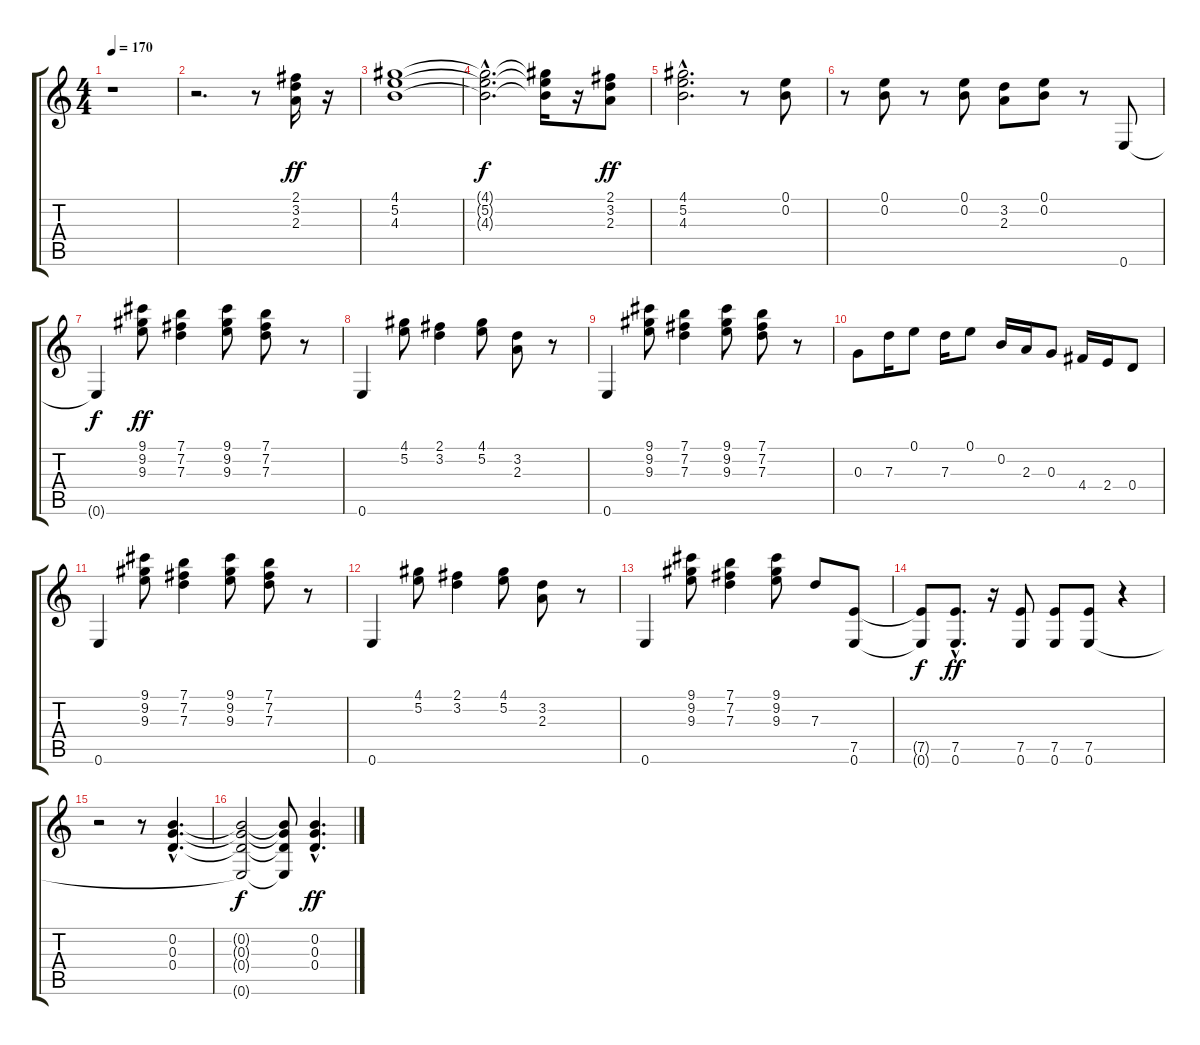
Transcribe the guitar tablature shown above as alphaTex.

\track "" {instrument overdrivenguitar}
\staff {score tabs}
\tuning (E4 B3 G3 D3 A2 E2) {hide}
\ts (4 4)
\tempo 170
\clef g2
\ks c
r.1{dy f} |
r.2{d} r.8 (2.1 3.2 2.3).16{dy ff} r.16 |
(4.1 5.2 4.3).1 |
(4.1{hac t} 5.2{hac t} 4.3{hac t}).2{d dy f} (4.1{t} 5.2{t} 4.3{t}).16 r.16 (2.1 3.2 2.3).8{dy ff} |
(4.1{hac} 5.2{hac} 4.3{hac}).2{d} r.8 (0.1 0.2).8 |
r.8 (0.1 0.2).8 r.8 (0.1 0.2).8 (3.2 2.3).8 (0.1 0.2).8 r.8 0.6.8 |
0.6{t}.4{dy f} (9.1 9.2 9.3).8{dy ff} (7.1 7.2 7.3).4 (9.1 9.2 9.3).8 (7.1 7.2 7.3).8 r.8 |
0.6.4 (4.1 5.2).8 (2.1 3.2).4 (4.1 5.2).8 (3.2 2.3).8 r.8 |
0.6.4 (9.1 9.2 9.3).8 (7.1 7.2 7.3).4 (9.1 9.2 9.3).8 (7.1 7.2 7.3).8 r.8 |
0.3.8 7.3.16 0.1.8 7.3.16 0.1.8 0.2.16 2.3.16 0.3.8 4.4.16 2.4.16 0.4.8 |
0.6.4 (9.1 9.2 9.3).8 (7.1 7.2 7.3).4 (9.1 9.2 9.3).8 (7.1 7.2 7.3).8 r.8 |
0.6.4 (4.1 5.2).8 (2.1 3.2).4 (4.1 5.2).8 (3.2 2.3).8 r.8 |
0.6.4 (9.1 9.2 9.3).8 (7.1 7.2 7.3).4 (9.1 9.2 9.3).8 7.3.8 (7.5 0.6).8 |
(7.5{t} 0.6{t}).8{dy f} (7.5{hac} 0.6{hac}).8{d dy ff} r.16 (7.5 0.6).8 (7.5 0.6).8 (7.5 0.6).8 r.4 |
r.2 r.8 (0.2{hac} 0.3{hac} 0.4{hac}).4{d} |
(0.2{t} 0.3{t} 0.4{t} 0.6{t}).2{dy f} (0.2{t} 0.3{t} 0.4{t} 0.6{t}).8 (0.2{hac} 0.3{hac} 0.4{hac}).4{d dy ff}
